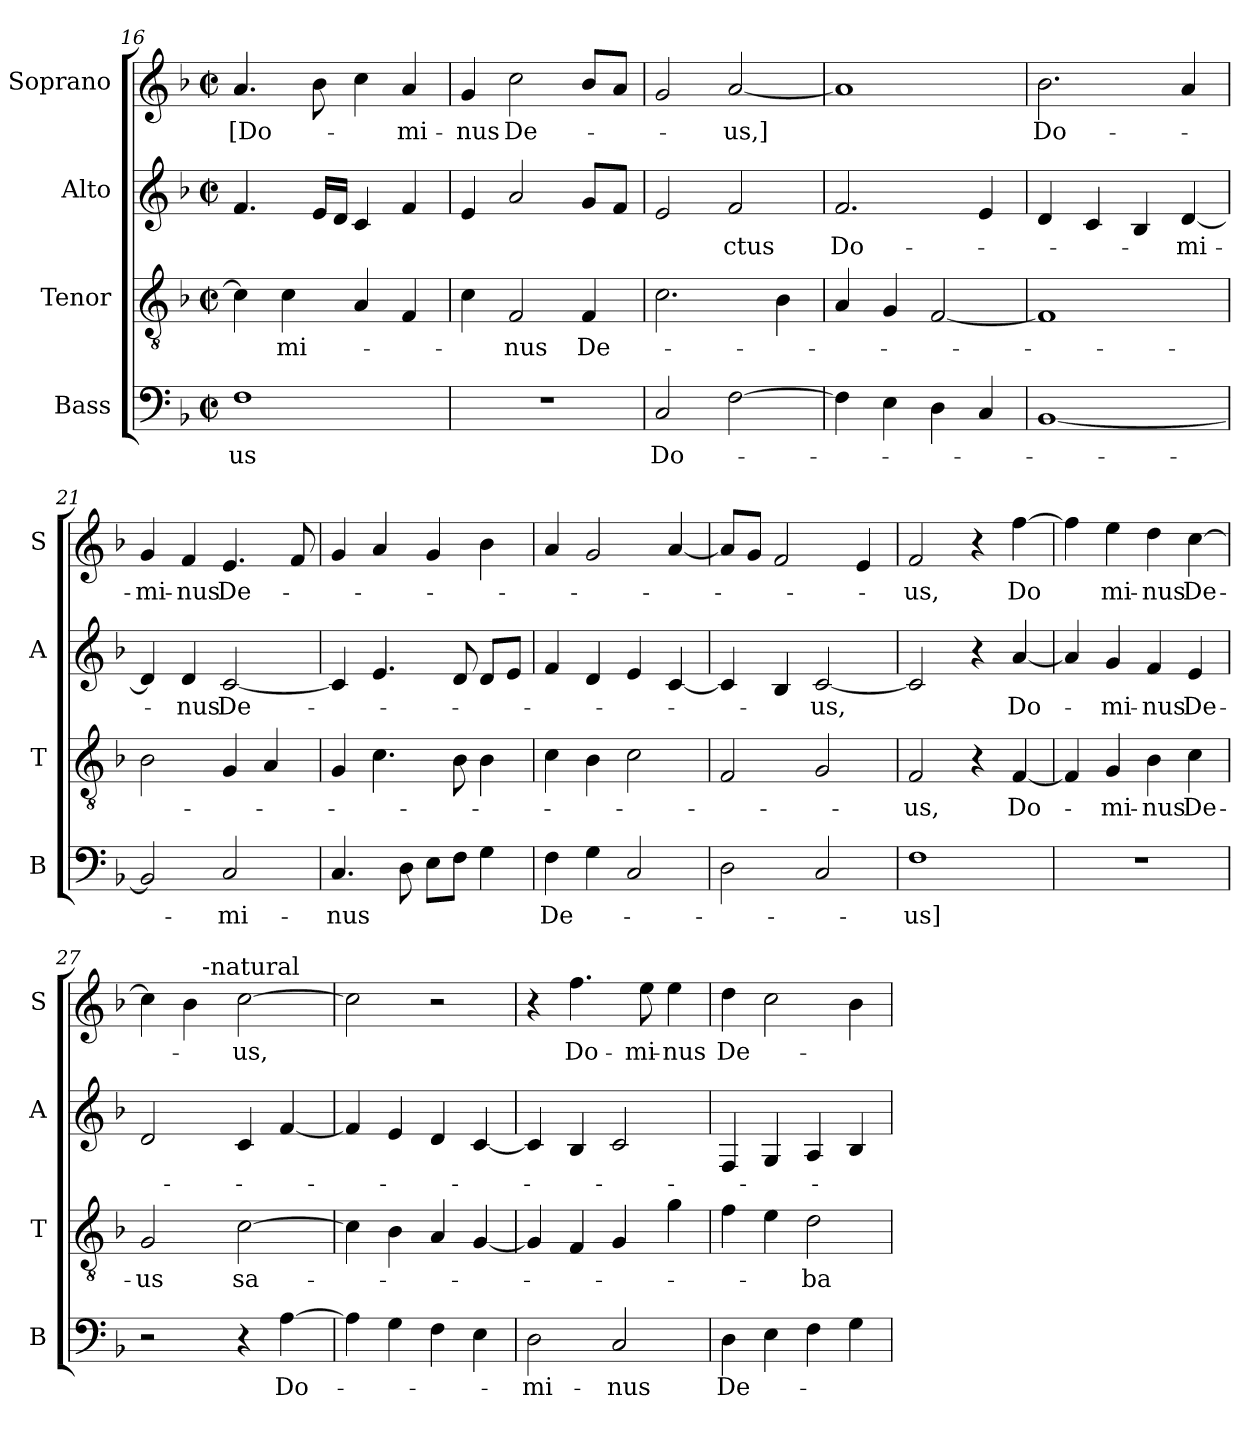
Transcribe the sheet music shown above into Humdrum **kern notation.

**kern	**text	**kern	**text	**kern	**text	**kern	**text
*part4	*part4	*part3	*part3	*part2	*part2	*part1	*part1
*staff4	*staff4	*staff3	*staff3	*staff2	*staff2	*staff1	*staff1
*I"Bass	*	*I"Tenor	*	*I"Alto	*	*I"Soprano	*
*I'B	*	*I'T	*	*I'A	*	*I'S	*
*clefF4	*	*clefGv2	*	*clefG2	*	*clefG2	*
*k[b-]	*	*k[b-]	*	*k[b-]	*	*k[b-]	*
*F:	*	*F:	*	*F:	*	*F:	*
*M2/2	*	*M2/2	*	*M2/2	*	*M2/2	*
*met(c|)	*	*met(c|)	*	*met(c|)	*	*met(c|)	*
=16	=16	=16	=16	=16	=16	=16	=16
1F	-us	4c\]	.	4.f/	.	4.a/	[Do-
.	.	4c\	-mi-	.	.	.	.
.	.	.	.	16e/LL	.	8b-\	.
.	.	.	.	16d/JJ	.	.	.
.	.	4A/	.	4c/	.	4cc\	.
.	.	4F/	.	4f/	.	4a/	-mi-
=17	=17	=17	=17	=17	=17	=17	=17
1r	.	4c\	.	4e/	.	4g/	-nus
.	.	2F/	-nus	2a/	.	2cc\	De-
.	.	4F/	De-	8g/L	.	8b-/L	.
.	.	.	.	8f/J	.	8a/J	.
=18	=18	=18	=18	=18	=18	=18	=18
2C/	Do-	2.c\	.	2e/	.	2g/	.
[2F\	.	.	.	2f/	-ctus	[2a/	-us,]
.	.	4B-\	.	.	.	.	.
!!LO:PB:g=z
=19	=19	=19	=19	=19	=19	=19	=19
4F\]	.	4A/	.	2.f/	Do-	1a]	.
4E\	.	4G/	.	.	.	.	.
4D\	.	[2F/	.	.	.	.	.
4C/	.	.	.	4e/	.	.	.
=20	=20	=20	=20	=20	=20	=20	=20
[1BB-	.	1F]	.	4d/	.	2.b-\	Do-
.	.	.	.	4c/	.	.	.
.	.	.	.	4B-/	.	.	.
.	.	.	.	[4d/	-mi-	4a/	.
=21	=21	=21	=21	=21	=21	=21	=21
2BB-/]	.	2B-\	.	4d/]	.	4g/	-mi-
.	.	.	.	4d/	-nus	4f/	-nus
2C/	-mi-	4G/	.	[2c/	De-	4.e/	De-
.	.	4A/	.	.	.	.	.
.	.	.	.	.	.	8f/	.
=22	=22	=22	=22	=22	=22	=22	=22
4.C/	-nus	4G/	.	4c/]	.	4g/	.
.	.	4.c\	.	4.e/	.	4a/	.
8D\	.	.	.	.	.	.	.
8E\L	.	.	.	.	.	4g/	.
8F\J	.	8B-\	.	8d/	.	.	.
4G\	.	4B-\	.	8d/L	.	4b-\	.
.	.	.	.	8e/J	.	.	.
=23	=23	=23	=23	=23	=23	=23	=23
4F\	De-	4c\	.	4f/	.	4a/	.
4G\	.	4B-\	.	4d/	.	2g/	.
2C/	.	2c\	.	4e/	.	.	.
.	.	.	.	[4c/	.	[4a/	.
=24	=24	=24	=24	=24	=24	=24	=24
2D\	.	2F/	.	4c/]	.	8a/L]	.
.	.	.	.	.	.	8g/J	.
.	.	.	.	4B-/	.	2f/	.
2C/	.	2G/	.	[2c/	-us,	.	.
.	.	.	.	.	.	4e/	.
!!LO:LB:g=z
=25	=25	=25	=25	=25	=25	=25	=25
1F	-us]	2F/	-us,	2c/]	.	2f/	-us,
.	.	4r	.	4r	.	4r	.
.	.	[4F/	Do-	[4a/	Do-	[4ff\	Do
=26	=26	=26	=26	=26	=26	=26	=26
1r	.	4F/]	.	4a/]	.	4ff\]	.
.	.	4G/	-mi-	4g/	-mi-	4ee\	mi-
.	.	4B-\	-nus	4f/	-nus	4dd\	-nus
.	.	4c\	De-	4e/	De-	[4cc\	De-
=27	=27	=27	=27	=27	=27	=27	=27
*	*	*	*	*	*	*^	*
2r	.	2G/	-us	2d/	.	4cc\]	4ryy	.
.	.	.	.	.	.	4b-\	16ryy	.
!	!	!	!	!	!	!	!LO:TX:a:t=-natural	!
.	.	.	.	.	.	.	2ryy	.
4r	.	[2c\	sa-	4c/	.	[2cc\	.	-us,
[4A\	Do-	.	.	[4f/	.	.	.	.
.	.	.	.	.	.	.	8.ryy	.
*	*	*	*	*	*	*v	*v	*
=28	=28	=28	=28	=28	=28	=28	=28
4A\]	.	4c\]	.	4f/]	.	2cc\]	.
4G\	.	4B-\	.	4e/	.	.	.
4F\	.	4A/	.	4d/	.	2r	.
4E\	.	[4G/	.	[4c/	.	.	.
=29	=29	=29	=29	=29	=29	=29	=29
2D\	-mi-	4G/]	.	4c/]	.	4r	.
.	.	4F/	.	4B-/	.	4.ff\	Do-
2C/	-nus	4G/	.	2c/	.	.	.
.	.	.	.	.	.	8ee\	-mi-
.	.	4g\	.	.	.	4ee\	-nus
=30	=30	=30	=30	=30	=30	=30	=30
4D\	De-	4f\	.	4F/	.	4dd\	De-
4E\	.	4e\	.	4G/	.	2cc\	.
4F\	.	2d\	-ba-	4A/	.	.	.
4G\	.	.	.	4B-/	.	4b-\	.
=	=	=	=	=	=	=	=
*-	*-	*-	*-	*-	*-	*-	*-
